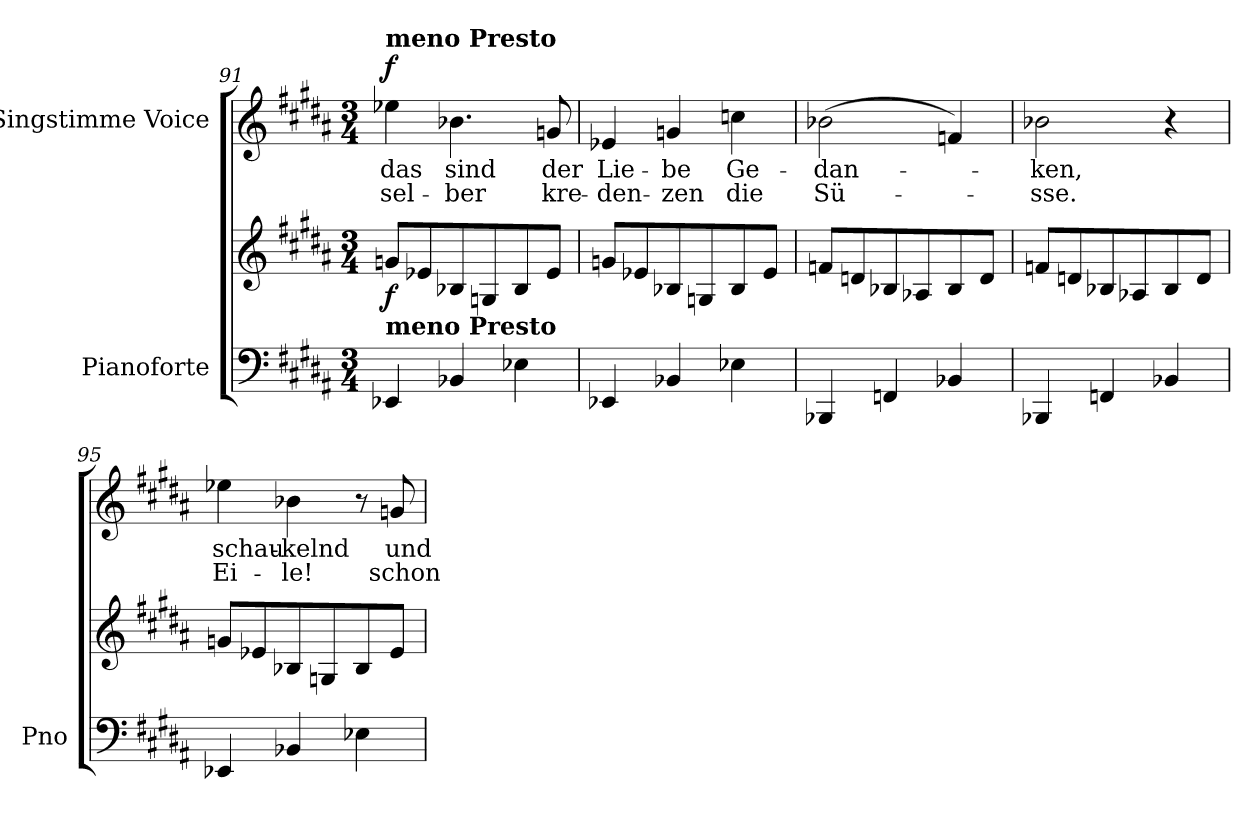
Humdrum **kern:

**kern	**kern	**dynam	**kern	**text	**text	**dynam
*part2	*part2	*part2	*part1	*part1	*part1	*part1
*staff3	*staff2	*staff2/3	*staff1	*staff1	*staff1	*staff1
*I"Pianoforte	*	*	*I"Singstimme Voice	*	*	*
*I'Pno	*	*	*	*	*	*
*clefF4	*clefG2	*	*clefG2	*	*	*
*k[f#c#g#d#a#]	*k[f#c#g#d#a#]	*	*k[f#c#g#d#a#]	*	*	*
*M3/4	*M3/4	*	*M3/4	*	*	*
=91	=91	=91	=91	=91	=91	=91
!	!	!	!LO:TX:a:B:t=meno Presto	!	!	!
!LO:TX:a:B:t=meno Presto	!	!	!	!	!	!
!	!	!LO:DY:b	!	!	!	!LO:DY:a
4EE-X/	8gn/L	f	4ee-X\	das	sel-	f
.	8e-X/	.	.	.	.	.
4BB-X/	8B-X/	.	4.b-X\	sind	-ber	.
.	8Gn/	.	.	.	.	.
4E-X\	8B-/	.	.	.	.	.
.	8e-/J	.	8gn/	der	kre-	.
=92	=92	=92	=92	=92	=92	=92
4EE-X/	8gn/L	.	4e-X/	Lie-	-den-	.
.	8e-X/	.	.	.	.	.
4BB-X/	8B-X/	.	4gn/	-be	-zen	.
.	8Gn/	.	.	.	.	.
4E-X\	8B-/	.	4ccn\	Ge-	die	.
.	8e-/J	.	.	.	.	.
=93	=93	=93	=93	=93	=93	=93
4BBB-X/	8fn/L	.	(>2b-X\	-dan-	Sü-	.
.	8dn/	.	.	.	.	.
4FFn/	8B-X/	.	.	.	.	.
.	8A-X/	.	.	.	.	.
4BB-X/	8B-/	.	4fn/)	.	.	.
.	8d/J	.	.	.	.	.
=94	=94	=94	=94	=94	=94	=94
4BBB-X/	8fn/L	.	2b-X\	-ken,	sse.	.
.	8dn/	.	.	.	.	.
4FFn/	8B-X/	.	.	.	.	.
.	8A-X/	.	.	.	.	.
4BB-X/	8B-/	.	4r	.	.	.
.	8d/J	.	.	.	.	.
=95	=95	=95	=95	=95	=95	=95
4EE-X/	8gn/L	.	4ee-X\	schau-	Ei-	.
.	8e-X/	.	.	.	.	.
4BB-X/	8B-X/	.	4b-X\	-kelnd	-le!	.
.	8Gnj/	.	.	.	.	.
4E-X\	8B-/	.	8r	.	.	.
.	8e-/J	.	8gn/	und	schon	.
=	=	=	=	=	=	=
*-	*-	*-	*-	*-	*-	*-
